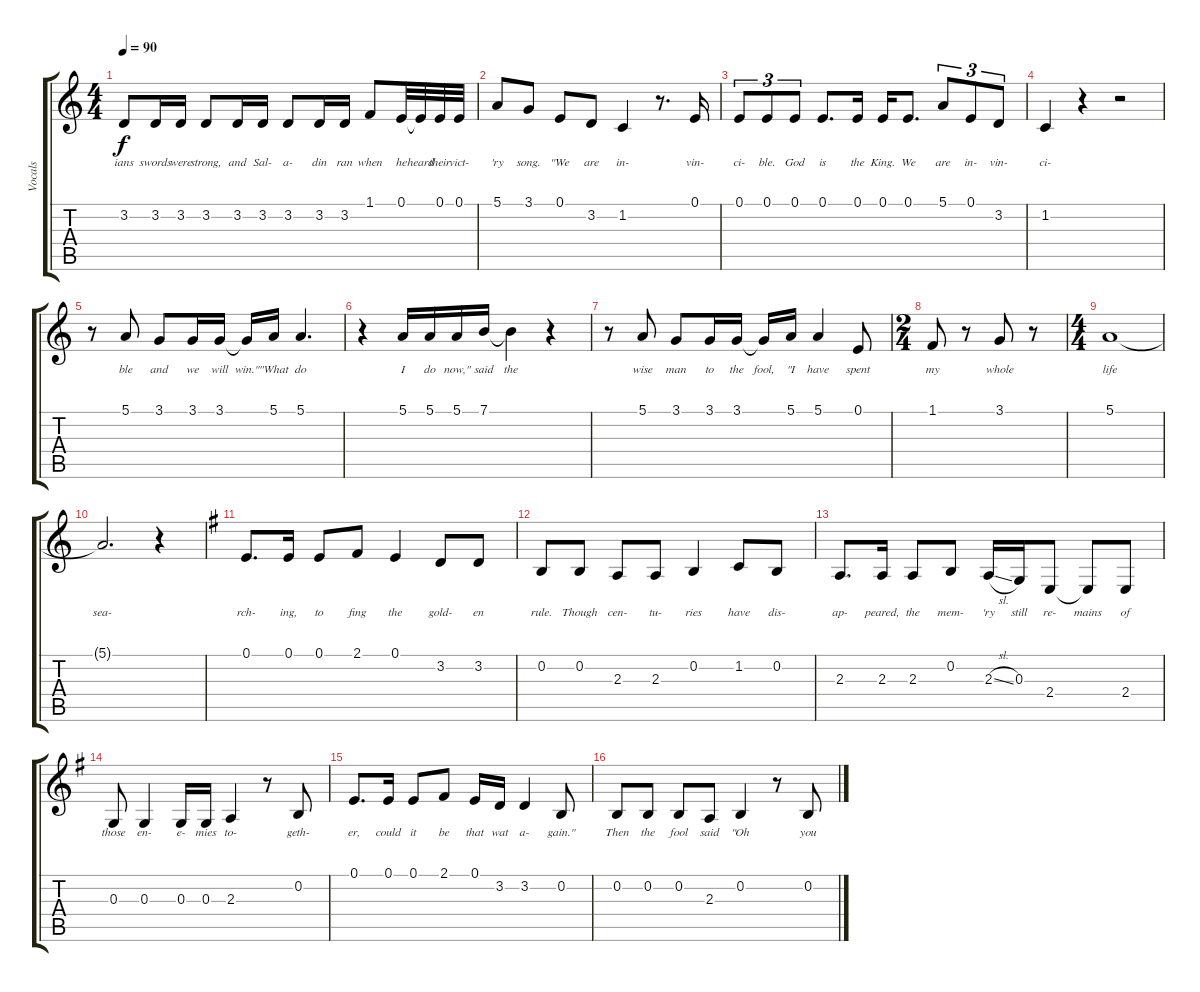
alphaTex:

\track ("Vocals" "Vocals") {instrument pad4choir}
\staff {score tabs}
\tuning (E4 B3 G3 D3 A2 E2) {hide}
\ts (4 4)
\tempo 90
\clef g2
\ks c
3.2.8{lyrics (0 "ians") lyrics (1 "") lyrics (2 "") lyrics (3 "") lyrics (4 "") dy f} 3.2.16{lyrics (0 "swords") lyrics (1 "") lyrics (2 "") lyrics (3 "") lyrics (4 "")} 3.2.16{lyrics (0 "were") lyrics (1 "") lyrics (2 "") lyrics (3 "") lyrics (4 "")} 3.2.8{lyrics (0 "strong,") lyrics (1 "") lyrics (2 "") lyrics (3 "") lyrics (4 "")} 3.2.16{lyrics (0 "and") lyrics (1 "") lyrics (2 "") lyrics (3 "") lyrics (4 "")} 3.2.16{lyrics (0 "Sal-") lyrics (1 "") lyrics (2 "") lyrics (3 "") lyrics (4 "")} 3.2.8{lyrics (0 "a-") lyrics (1 "") lyrics (2 "") lyrics (3 "") lyrics (4 "")} 3.2.16{lyrics (0 "din") lyrics (1 "") lyrics (2 "") lyrics (3 "") lyrics (4 "")} 3.2.16{lyrics (0 "ran") lyrics (1 "") lyrics (2 "") lyrics (3 "") lyrics (4 "")} 1.1.8{lyrics (0 "when") lyrics (1 "") lyrics (2 "") lyrics (3 "") lyrics (4 "")} 0.1.32{lyrics (0 "he") lyrics (1 "") lyrics (2 "") lyrics (3 "") lyrics (4 "")} 0.1{t}.32{lyrics (0 "heard") lyrics (1 "") lyrics (2 "") lyrics (3 "") lyrics (4 "")} 0.1.32{lyrics (0 "their") lyrics (1 "") lyrics (2 "") lyrics (3 "") lyrics (4 "")} 0.1.32{lyrics (0 "vict-") lyrics (1 "") lyrics (2 "") lyrics (3 "") lyrics (4 "")} |
5.1.8{lyrics (0 "'ry") lyrics (1 "") lyrics (2 "") lyrics (3 "") lyrics (4 "")} 3.1.8{lyrics (0 "song.") lyrics (1 "") lyrics (2 "") lyrics (3 "") lyrics (4 "")} 0.1.8{lyrics (0 "\"We") lyrics (1 "") lyrics (2 "") lyrics (3 "") lyrics (4 "")} 3.2.8{lyrics (0 "are") lyrics (1 "") lyrics (2 "") lyrics (3 "") lyrics (4 "")} 1.2.4{lyrics (0 "in-") lyrics (1 "") lyrics (2 "") lyrics (3 "") lyrics (4 "")} r.8{d} 0.1.16{lyrics (0 "vin-") lyrics (1 "") lyrics (2 "") lyrics (3 "") lyrics (4 "")} |
0.1.8{tu (3 2) lyrics (0 "ci-") lyrics (1 "") lyrics (2 "") lyrics (3 "") lyrics (4 "")} 0.1.8{tu (3 2) lyrics (0 "ble.") lyrics (1 "") lyrics (2 "") lyrics (3 "") lyrics (4 "")} 0.1.8{tu (3 2) lyrics (0 "God") lyrics (1 "") lyrics (2 "") lyrics (3 "") lyrics (4 "")} 0.1.8{d lyrics (0 "is") lyrics (1 "") lyrics (2 "") lyrics (3 "") lyrics (4 "")} 0.1.16{lyrics (0 "the") lyrics (1 "") lyrics (2 "") lyrics (3 "") lyrics (4 "")} 0.1.16{lyrics (0 "King.") lyrics (1 "") lyrics (2 "") lyrics (3 "") lyrics (4 "")} 0.1.8{d lyrics (0 "We") lyrics (1 "") lyrics (2 "") lyrics (3 "") lyrics (4 "")} 5.1.8{tu (3 2) lyrics (0 "are") lyrics (1 "") lyrics (2 "") lyrics (3 "") lyrics (4 "")} 0.1.8{tu (3 2) lyrics (0 "in-") lyrics (1 "") lyrics (2 "") lyrics (3 "") lyrics (4 "")} 3.2.8{tu (3 2) lyrics (0 "vin-") lyrics (1 "") lyrics (2 "") lyrics (3 "") lyrics (4 "")} |
1.2.4{lyrics (0 "ci-") lyrics (1 "") lyrics (2 "") lyrics (3 "") lyrics (4 "")} r.4 r.2 |
r.8 5.1.8{lyrics (0 "ble") lyrics (1 "") lyrics (2 "") lyrics (3 "") lyrics (4 "")} 3.1.8{lyrics (0 "and") lyrics (1 "") lyrics (2 "") lyrics (3 "") lyrics (4 "")} 3.1.16{lyrics (0 "we") lyrics (1 "") lyrics (2 "") lyrics (3 "") lyrics (4 "")} 3.1.16{lyrics (0 "will") lyrics (1 "") lyrics (2 "") lyrics (3 "") lyrics (4 "")} 3.1{t}.16{lyrics (0 "win.\"") lyrics (1 "") lyrics (2 "") lyrics (3 "") lyrics (4 "")} 5.1.16{lyrics (0 "\"What") lyrics (1 "") lyrics (2 "") lyrics (3 "") lyrics (4 "")} 5.1.4{d lyrics (0 "do") lyrics (1 "") lyrics (2 "") lyrics (3 "") lyrics (4 "")} |
r.4 5.1.16{lyrics (0 "I") lyrics (1 "") lyrics (2 "") lyrics (3 "") lyrics (4 "")} 5.1.16{lyrics (0 "do") lyrics (1 "") lyrics (2 "") lyrics (3 "") lyrics (4 "")} 5.1.16{lyrics (0 "now,\"") lyrics (1 "") lyrics (2 "") lyrics (3 "") lyrics (4 "")} 7.1.16{lyrics (0 "said") lyrics (1 "") lyrics (2 "") lyrics (3 "") lyrics (4 "")} 7.1{t}.4{lyrics (0 "the") lyrics (1 "") lyrics (2 "") lyrics (3 "") lyrics (4 "")} r.4 |
r.8 5.1.8{lyrics (0 "wise") lyrics (1 "") lyrics (2 "") lyrics (3 "") lyrics (4 "")} 3.1.8{lyrics (0 "man") lyrics (1 "") lyrics (2 "") lyrics (3 "") lyrics (4 "")} 3.1.16{lyrics (0 "to") lyrics (1 "") lyrics (2 "") lyrics (3 "") lyrics (4 "")} 3.1.16{lyrics (0 "the") lyrics (1 "") lyrics (2 "") lyrics (3 "") lyrics (4 "")} 3.1{t}.16{lyrics (0 "fool,") lyrics (1 "") lyrics (2 "") lyrics (3 "") lyrics (4 "")} 5.1.16{lyrics (0 "\"I") lyrics (1 "") lyrics (2 "") lyrics (3 "") lyrics (4 "")} 5.1.4{lyrics (0 "have") lyrics (1 "") lyrics (2 "") lyrics (3 "") lyrics (4 "")} 0.1.8{lyrics (0 "spent") lyrics (1 "") lyrics (2 "") lyrics (3 "") lyrics (4 "")} |
\ts (2 4)
1.1.8{lyrics (0 "my") lyrics (1 "") lyrics (2 "") lyrics (3 "") lyrics (4 "")} r.8 3.1.8{lyrics (0 "whole") lyrics (1 "") lyrics (2 "") lyrics (3 "") lyrics (4 "")} r.8 |
\ts (4 4)
5.1.1{lyrics (0 "life") lyrics (1 "") lyrics (2 "") lyrics (3 "") lyrics (4 "")} |
5.1{t}.2{d lyrics (0 "sea-") lyrics (1 "") lyrics (2 "") lyrics (3 "") lyrics (4 "")} r.4 |
\ks g
0.1.8{d lyrics (0 "rch-") lyrics (1 "") lyrics (2 "") lyrics (3 "") lyrics (4 "")} 0.1.16{lyrics (0 "ing,") lyrics (1 "") lyrics (2 "") lyrics (3 "") lyrics (4 "")} 0.1.8{lyrics (0 "to") lyrics (1 "") lyrics (2 "") lyrics (3 "") lyrics (4 "")} 2.1.8{lyrics (0 "fing") lyrics (1 "") lyrics (2 "") lyrics (3 "") lyrics (4 "")} 0.1.4{lyrics (0 "the") lyrics (1 "") lyrics (2 "") lyrics (3 "") lyrics (4 "")} 3.2.8{lyrics (0 "gold-") lyrics (1 "") lyrics (2 "") lyrics (3 "") lyrics (4 "")} 3.2.8{lyrics (0 "en") lyrics (1 "") lyrics (2 "") lyrics (3 "") lyrics (4 "")} |
0.2.8{lyrics (0 "rule.") lyrics (1 "") lyrics (2 "") lyrics (3 "") lyrics (4 "")} 0.2.8{lyrics (0 "Though") lyrics (1 "") lyrics (2 "") lyrics (3 "") lyrics (4 "")} 2.3.8{lyrics (0 "cen-") lyrics (1 "") lyrics (2 "") lyrics (3 "") lyrics (4 "")} 2.3.8{lyrics (0 "tu-") lyrics (1 "") lyrics (2 "") lyrics (3 "") lyrics (4 "")} 0.2.4{lyrics (0 "ries") lyrics (1 "") lyrics (2 "") lyrics (3 "") lyrics (4 "")} 1.2.8{lyrics (0 "have") lyrics (1 "") lyrics (2 "") lyrics (3 "") lyrics (4 "")} 0.2.8{lyrics (0 "dis-") lyrics (1 "") lyrics (2 "") lyrics (3 "") lyrics (4 "")} |
2.3.8{d lyrics (0 "ap-") lyrics (1 "") lyrics (2 "") lyrics (3 "") lyrics (4 "")} 2.3.16{lyrics (0 "peared,") lyrics (1 "") lyrics (2 "") lyrics (3 "") lyrics (4 "")} 2.3.8{lyrics (0 "the") lyrics (1 "") lyrics (2 "") lyrics (3 "") lyrics (4 "")} 0.2.8{lyrics (0 "mem-") lyrics (1 "") lyrics (2 "") lyrics (3 "") lyrics (4 "")} 2.3{sl}.16{lyrics (0 "'ry") lyrics (1 "") lyrics (2 "") lyrics (3 "") lyrics (4 "")} 0.3.16{lyrics (0 "still") lyrics (1 "") lyrics (2 "") lyrics (3 "") lyrics (4 "")} 2.4.8{lyrics (0 "re-") lyrics (1 "") lyrics (2 "") lyrics (3 "") lyrics (4 "")} 2.4{t}.8{lyrics (0 "mains") lyrics (1 "") lyrics (2 "") lyrics (3 "") lyrics (4 "")} 2.4.8{lyrics (0 "of") lyrics (1 "") lyrics (2 "") lyrics (3 "") lyrics (4 "")} |
0.3.8{lyrics (0 "those") lyrics (1 "") lyrics (2 "") lyrics (3 "") lyrics (4 "")} 0.3.4{lyrics (0 "en-") lyrics (1 "") lyrics (2 "") lyrics (3 "") lyrics (4 "")} 0.3.16{lyrics (0 "e-") lyrics (1 "") lyrics (2 "") lyrics (3 "") lyrics (4 "")} 0.3.16{lyrics (0 "mies") lyrics (1 "") lyrics (2 "") lyrics (3 "") lyrics (4 "")} 2.3.4{lyrics (0 "to-") lyrics (1 "") lyrics (2 "") lyrics (3 "") lyrics (4 "")} r.8 0.2.8{lyrics (0 "geth-") lyrics (1 "") lyrics (2 "") lyrics (3 "") lyrics (4 "")} |
0.1.8{d lyrics (0 "er,") lyrics (1 "") lyrics (2 "") lyrics (3 "") lyrics (4 "")} 0.1.16{lyrics (0 "could") lyrics (1 "") lyrics (2 "") lyrics (3 "") lyrics (4 "")} 0.1.8{lyrics (0 "it") lyrics (1 "") lyrics (2 "") lyrics (3 "") lyrics (4 "")} 2.1.8{lyrics (0 "be") lyrics (1 "") lyrics (2 "") lyrics (3 "") lyrics (4 "")} 0.1.16{lyrics (0 "that") lyrics (1 "") lyrics (2 "") lyrics (3 "") lyrics (4 "")} 3.2.16{lyrics (0 "wat") lyrics (1 "") lyrics (2 "") lyrics (3 "") lyrics (4 "")} 3.2.4{lyrics (0 "a-") lyrics (1 "") lyrics (2 "") lyrics (3 "") lyrics (4 "")} 0.2.8{lyrics (0 "gain.\"") lyrics (1 "") lyrics (2 "") lyrics (3 "") lyrics (4 "")} |
0.2.8{lyrics (0 "Then") lyrics (1 "") lyrics (2 "") lyrics (3 "") lyrics (4 "")} 0.2.8{lyrics (0 "the") lyrics (1 "") lyrics (2 "") lyrics (3 "") lyrics (4 "")} 0.2.8{lyrics (0 "fool") lyrics (1 "") lyrics (2 "") lyrics (3 "") lyrics (4 "")} 2.3.8{lyrics (0 "said") lyrics (1 "") lyrics (2 "") lyrics (3 "") lyrics (4 "")} 0.2.4{lyrics (0 "\"Oh") lyrics (1 "") lyrics (2 "") lyrics (3 "") lyrics (4 "")} r.8 0.2.8{lyrics (0 "you") lyrics (1 "") lyrics (2 "") lyrics (3 "") lyrics (4 "")}
